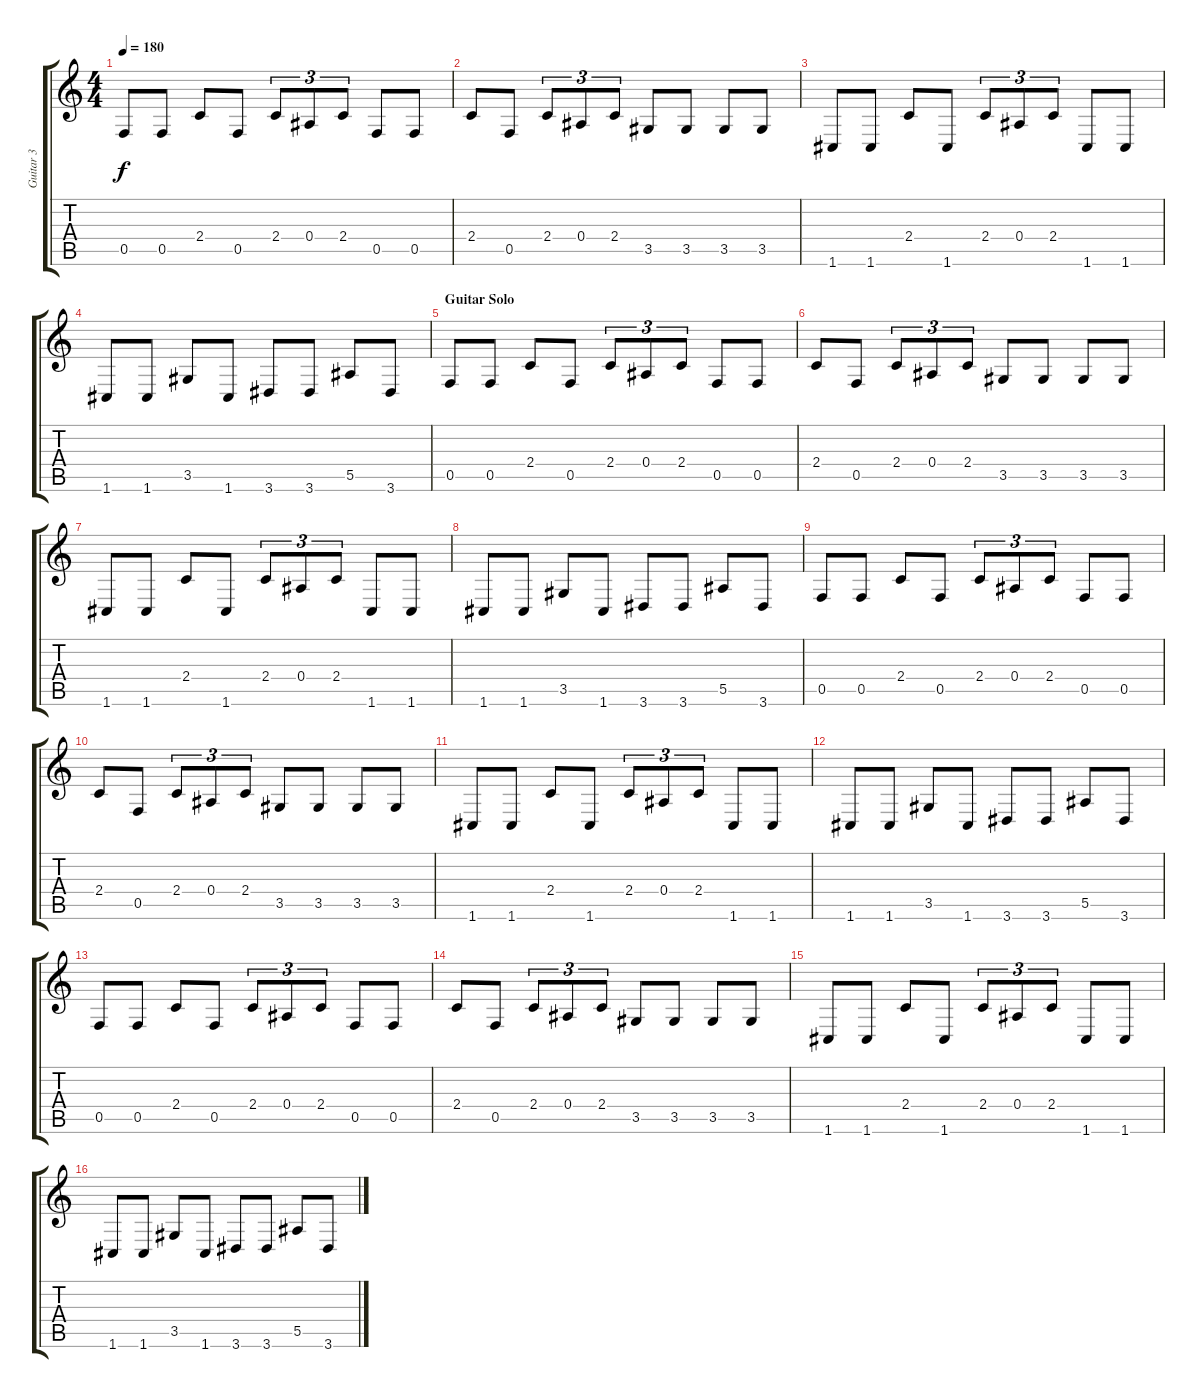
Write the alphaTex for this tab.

\track ("Guitar 3" "Guitar 3") {instrument distortionguitar}
\staff {score tabs}
\tuning (C4 G3 Eb3 Bb2 F2 C2) {hide}
\ts (4 4)
\tempo 180
\clef g2
\ks c
0.5.8{dy f} 0.5.8 2.4.8 0.5.8 2.4.8{tu (3 2)} 0.4.8{tu (3 2)} 2.4.8{tu (3 2)} 0.5.8 0.5.8 |
2.4.8 0.5.8 2.4.8{tu (3 2)} 0.4.8{tu (3 2)} 2.4.8{tu (3 2)} 3.5.8 3.5.8 3.5.8 3.5.8 |
1.6.8 1.6.8 2.4.8 1.6.8 2.4.8{tu (3 2)} 0.4.8{tu (3 2)} 2.4.8{tu (3 2)} 1.6.8 1.6.8 |
1.6.8 1.6.8 3.5.8 1.6.8 3.6.8 3.6.8 5.5.8 3.6.8 |
\section ("" "Guitar Solo")
0.5.8 0.5.8 2.4.8 0.5.8 2.4.8{tu (3 2)} 0.4.8{tu (3 2)} 2.4.8{tu (3 2)} 0.5.8 0.5.8 |
2.4.8 0.5.8 2.4.8{tu (3 2)} 0.4.8{tu (3 2)} 2.4.8{tu (3 2)} 3.5.8 3.5.8 3.5.8 3.5.8 |
1.6.8 1.6.8 2.4.8 1.6.8 2.4.8{tu (3 2)} 0.4.8{tu (3 2)} 2.4.8{tu (3 2)} 1.6.8 1.6.8 |
1.6.8 1.6.8 3.5.8 1.6.8 3.6.8 3.6.8 5.5.8 3.6.8 |
0.5.8 0.5.8 2.4.8 0.5.8 2.4.8{tu (3 2)} 0.4.8{tu (3 2)} 2.4.8{tu (3 2)} 0.5.8 0.5.8 |
2.4.8 0.5.8 2.4.8{tu (3 2)} 0.4.8{tu (3 2)} 2.4.8{tu (3 2)} 3.5.8 3.5.8 3.5.8 3.5.8 |
1.6.8 1.6.8 2.4.8 1.6.8 2.4.8{tu (3 2)} 0.4.8{tu (3 2)} 2.4.8{tu (3 2)} 1.6.8 1.6.8 |
1.6.8 1.6.8 3.5.8 1.6.8 3.6.8 3.6.8 5.5.8 3.6.8 |
0.5.8 0.5.8 2.4.8 0.5.8 2.4.8{tu (3 2)} 0.4.8{tu (3 2)} 2.4.8{tu (3 2)} 0.5.8 0.5.8 |
2.4.8 0.5.8 2.4.8{tu (3 2)} 0.4.8{tu (3 2)} 2.4.8{tu (3 2)} 3.5.8 3.5.8 3.5.8 3.5.8 |
1.6.8 1.6.8 2.4.8 1.6.8 2.4.8{tu (3 2)} 0.4.8{tu (3 2)} 2.4.8{tu (3 2)} 1.6.8 1.6.8 |
1.6.8 1.6.8 3.5.8 1.6.8 3.6.8 3.6.8 5.5.8 3.6.8
